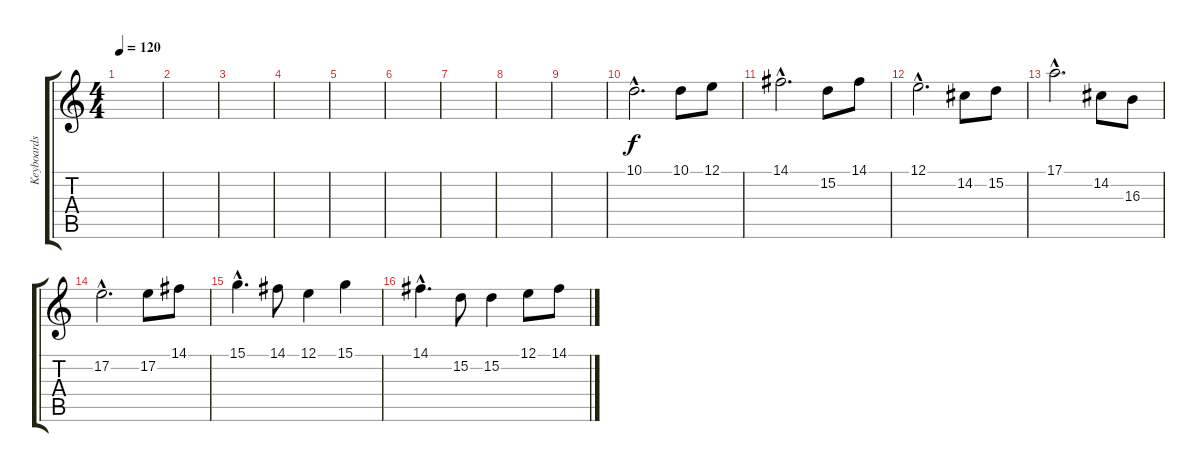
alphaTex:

\track ("Keyboards" "Keyboards") {instrument stringensemble1}
\staff {score tabs}
\tuning (E4 B3 G3 D3 A2 E2) {hide}
\ts (4 4)
\tempo 120
\clef g2
\ks c
|
|
|
|
|
|
|
|
|
10.1{hac}.2{d} 10.1.8 12.1.8 |
14.1{hac}.2{d} 15.2.8 14.1.8 |
12.1{hac}.2{d} 14.2.8 15.2.8 |
17.1{hac}.2{d} 14.2.8 16.3.8 |
17.2{hac}.2{d} 17.2.8 14.1.8 |
15.1{hac}.4{d} 14.1.8 12.1.4 15.1.4 |
14.1{hac}.4{d} 15.2.8 15.2.4 12.1.8 14.1.8
